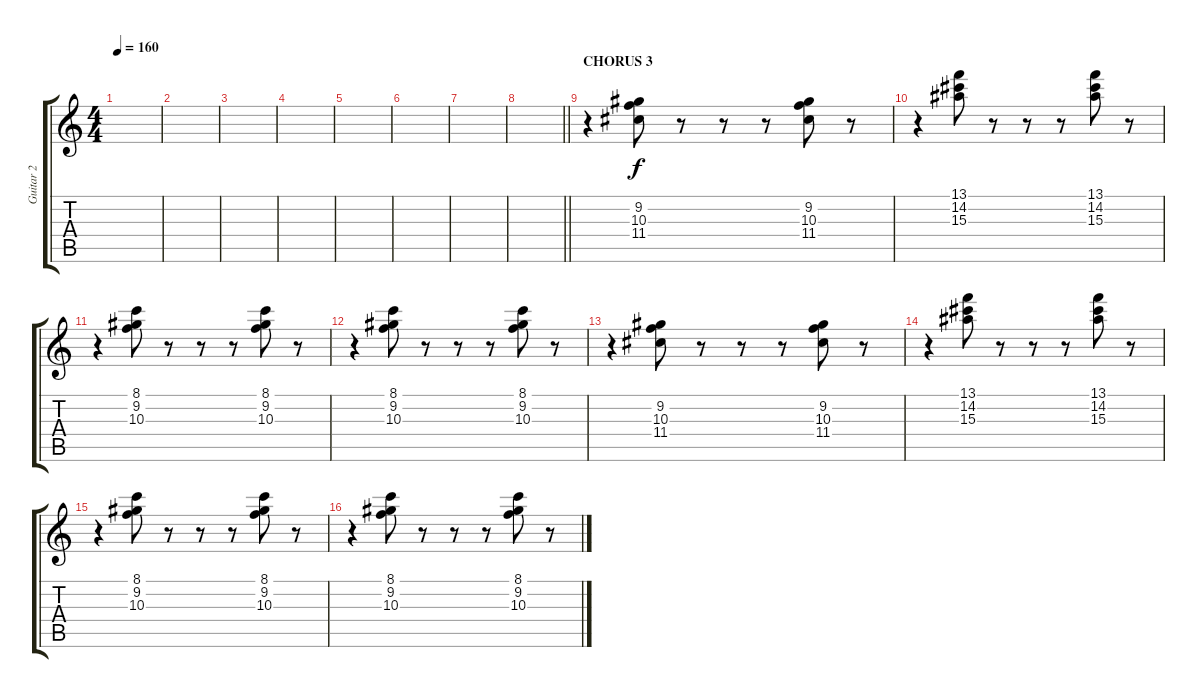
\track ("Guitar 2" "Guitar 2") {instrument distortionguitar}
\staff {score tabs}
\tuning (E4 B3 G3 D3 A2 E2) {hide}
\ts (4 4)
\tempo 160
\clef g2
\ks c
|
|
|
|
|
|
|
\barLineRight lightlight
|
\section ("" "CHORUS 3")
r.4 (9.2 10.3 11.4).8 r.8 r.8 r.8 (9.2 10.3 11.4).8 r.8 |
r.4 (13.1 14.2 15.3).8 r.8 r.8 r.8 (13.1 14.2 15.3).8 r.8 |
r.4 (8.1 9.2 10.3).8 r.8 r.8 r.8 (8.1 9.2 10.3).8 r.8 |
r.4 (8.1 9.2 10.3).8 r.8 r.8 r.8 (8.1 9.2 10.3).8 r.8 |
r.4 (9.2 10.3 11.4).8 r.8 r.8 r.8 (9.2 10.3 11.4).8 r.8 |
r.4 (13.1 14.2 15.3).8 r.8 r.8 r.8 (13.1 14.2 15.3).8 r.8 |
r.4 (8.1 9.2 10.3).8 r.8 r.8 r.8 (8.1 9.2 10.3).8 r.8 |
r.4 (8.1 9.2 10.3).8 r.8 r.8 r.8 (8.1 9.2 10.3).8 r.8
